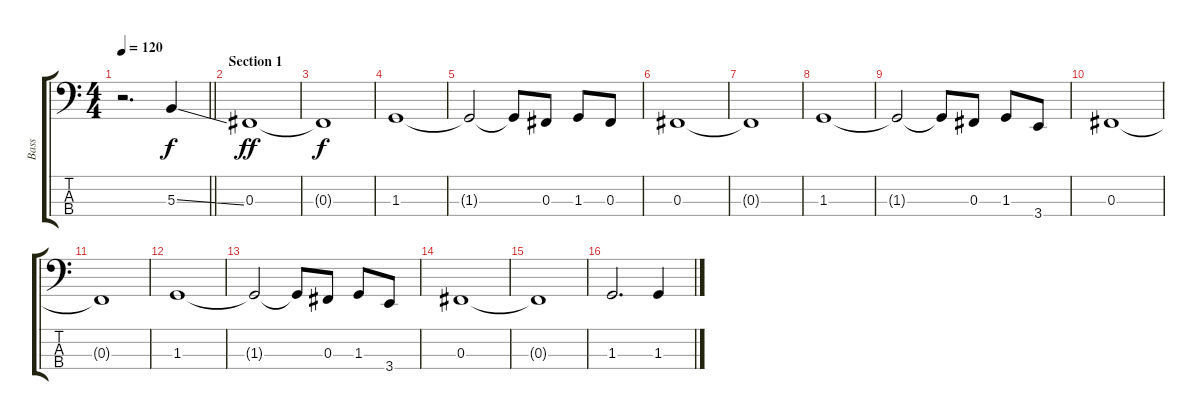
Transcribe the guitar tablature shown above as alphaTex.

\track ("Bass" "Bass") {instrument electricbassfinger}
\staff {score tabs}
\tuning (E2 B1 Gb1 Db1) {hide}
\ts (4 4)
\tempo 120
\clef f4
\barLineRight lightlight
\ks c
r.2{d dy f} 5.3{ss}.4 |
\section ("" "Section 1")
0.3.1{dy ff} |
0.3{t}.1{dy f} |
1.3.1 |
1.3{t}.2 1.3{t}.8 0.3.8 1.3.8 0.3.8 |
0.3.1 |
0.3{t}.1 |
1.3.1 |
1.3{t}.2 1.3{t}.8 0.3.8 1.3.8 3.4.8 |
0.3.1 |
0.3{t}.1 |
1.3.1 |
1.3{t}.2 1.3{t}.8 0.3.8 1.3.8 3.4.8 |
0.3.1 |
0.3{t}.1 |
1.3.2{d} 1.3{ss}.4
